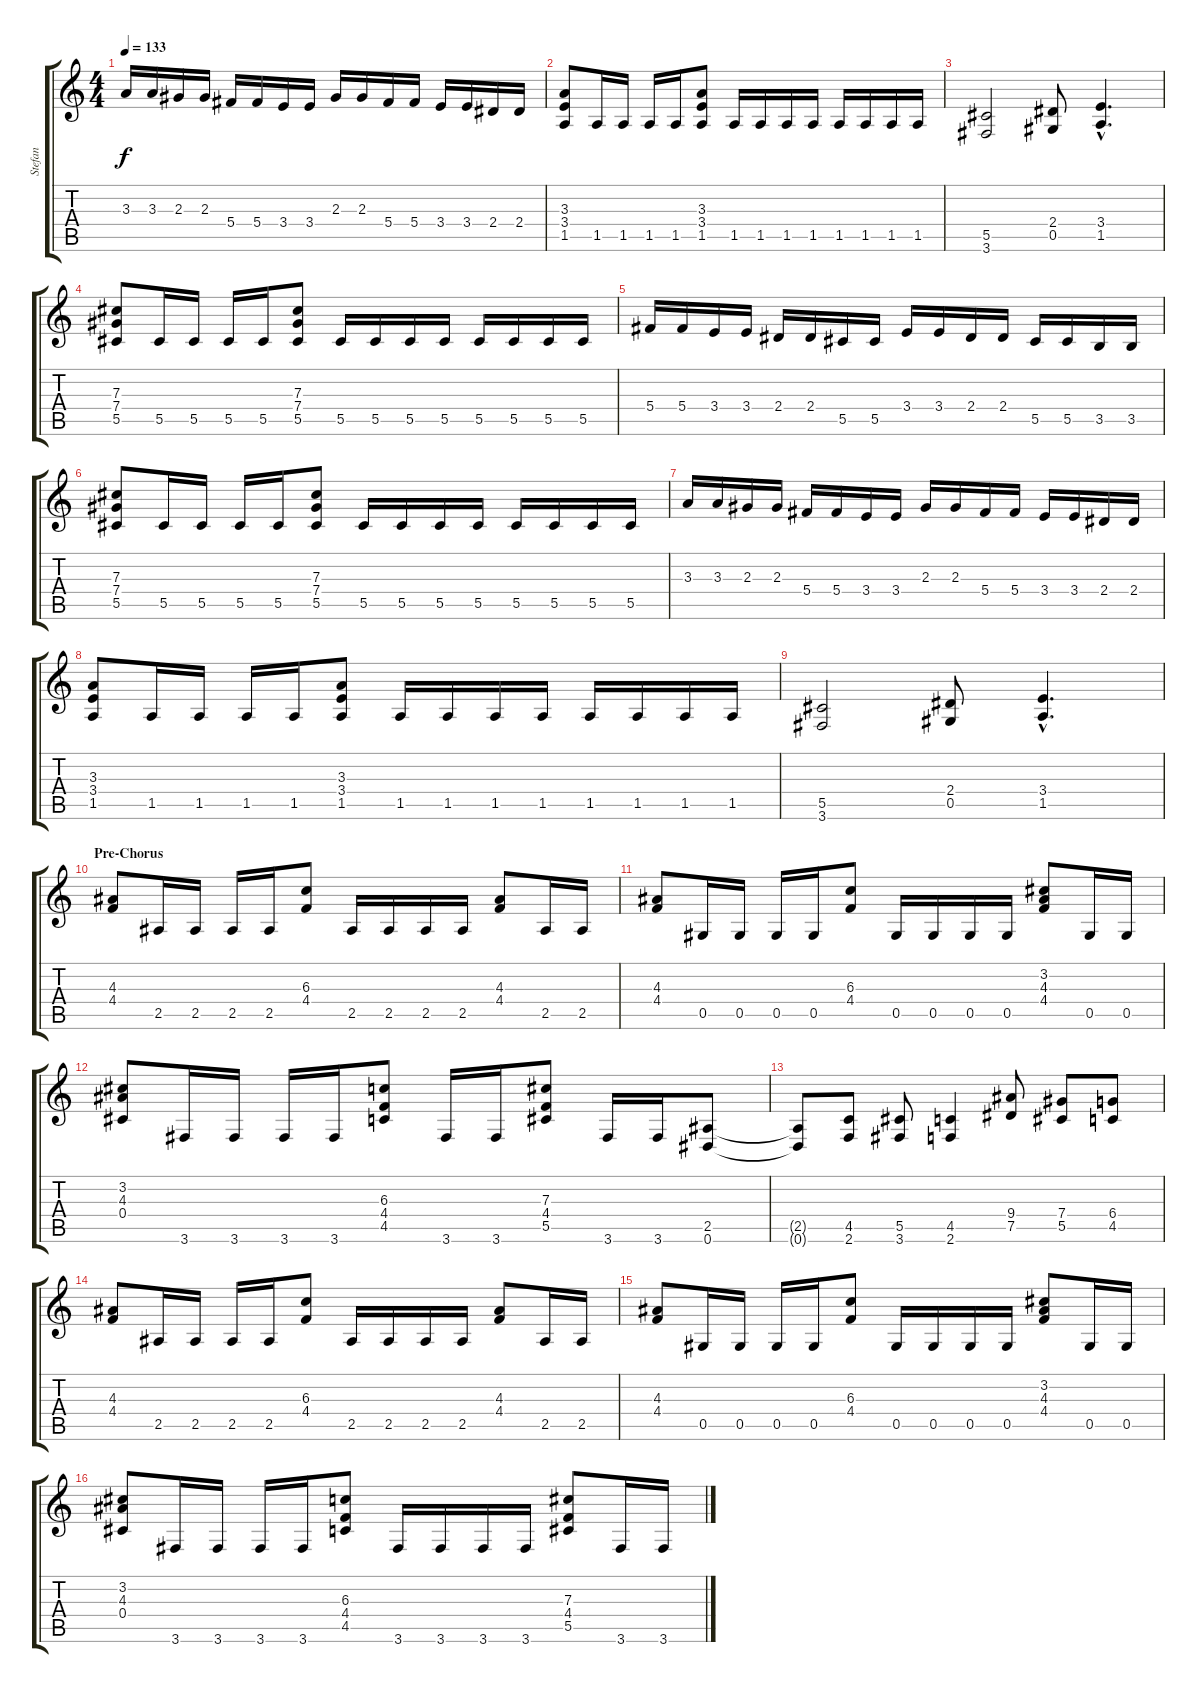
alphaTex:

\track ("Stefan" "Stefan") {instrument distortionguitar}
\staff {score tabs}
\tuning (Eb4 Bb3 Gb3 Db3 Ab2 Eb2) {hide}
\ts (4 4)
\tempo 133
\clef g2
\ks c
3.3.16{dy f} 3.3.16 2.3.16 2.3.16 5.4.16 5.4.16 3.4.16 3.4.16 2.3.16 2.3.16 5.4.16 5.4.16 3.4.16 3.4.16 2.4.16 2.4.16 |
(3.3 3.4 1.5).8 1.5.16 1.5.16 1.5.16 1.5.16 (3.3 3.4 1.5).8 1.5.16 1.5.16 1.5.16 1.5.16 1.5.16 1.5.16 1.5.16 1.5.16 |
(5.5 3.6).2 (2.4 0.5).8 (3.4{hac} 1.5{hac}).4{d} |
(7.3 7.4 5.5).8 5.5.16 5.5.16 5.5.16 5.5.16 (7.3 7.4 5.5).8 5.5.16 5.5.16 5.5.16 5.5.16 5.5.16 5.5.16 5.5.16 5.5.16 |
5.4.16 5.4.16 3.4.16 3.4.16 2.4.16 2.4.16 5.5.16 5.5.16 3.4.16 3.4.16 2.4.16 2.4.16 5.5.16 5.5.16 3.5.16 3.5.16 |
(7.3 7.4 5.5).8 5.5.16 5.5.16 5.5.16 5.5.16 (7.3 7.4 5.5).8 5.5.16 5.5.16 5.5.16 5.5.16 5.5.16 5.5.16 5.5.16 5.5.16 |
3.3.16 3.3.16 2.3.16 2.3.16 5.4.16 5.4.16 3.4.16 3.4.16 2.3.16 2.3.16 5.4.16 5.4.16 3.4.16 3.4.16 2.4.16 2.4.16 |
(3.3 3.4 1.5).8 1.5.16 1.5.16 1.5.16 1.5.16 (3.3 3.4 1.5).8 1.5.16 1.5.16 1.5.16 1.5.16 1.5.16 1.5.16 1.5.16 1.5.16 |
(5.5 3.6).2 (2.4 0.5).8 (3.4{hac} 1.5{hac}).4{d} |
\section ("" "Pre-Chorus")
(4.3 4.4).8 2.5.16 2.5.16 2.5.16 2.5.16 (6.3 4.4).8 2.5.16 2.5.16 2.5.16 2.5.16 (4.3 4.4).8 2.5.16 2.5.16 |
(4.3 4.4).8 0.5.16 0.5.16 0.5.16 0.5.16 (6.3 4.4).8 0.5.16 0.5.16 0.5.16 0.5.16 (3.2 4.3 4.4).8 0.5.16 0.5.16 |
(3.2 4.3 0.4).8 3.6.16 3.6.16 3.6.16 3.6.16 (6.3 4.4 4.5).8 3.6.16 3.6.16 (7.3 4.4 5.5).8 3.6.16 3.6.16 (2.5 0.6).8 |
(2.5{t} 0.6{t}).8 (4.5 2.6).8 (5.5 3.6).8 (4.5 2.6).4 (9.4 7.5).8 (7.4 5.5).8 (6.4 4.5).8 |
(4.3 4.4).8 2.5.16 2.5.16 2.5.16 2.5.16 (6.3 4.4).8 2.5.16 2.5.16 2.5.16 2.5.16 (4.3 4.4).8 2.5.16 2.5.16 |
(4.3 4.4).8 0.5.16 0.5.16 0.5.16 0.5.16 (6.3 4.4).8 0.5.16 0.5.16 0.5.16 0.5.16 (3.2 4.3 4.4).8 0.5.16 0.5.16 |
(3.2 4.3 0.4).8 3.6.16 3.6.16 3.6.16 3.6.16 (6.3 4.4 4.5).8 3.6.16 3.6.16 3.6.16 3.6.16 (7.3 4.4 5.5).8 3.6.16 3.6.16
